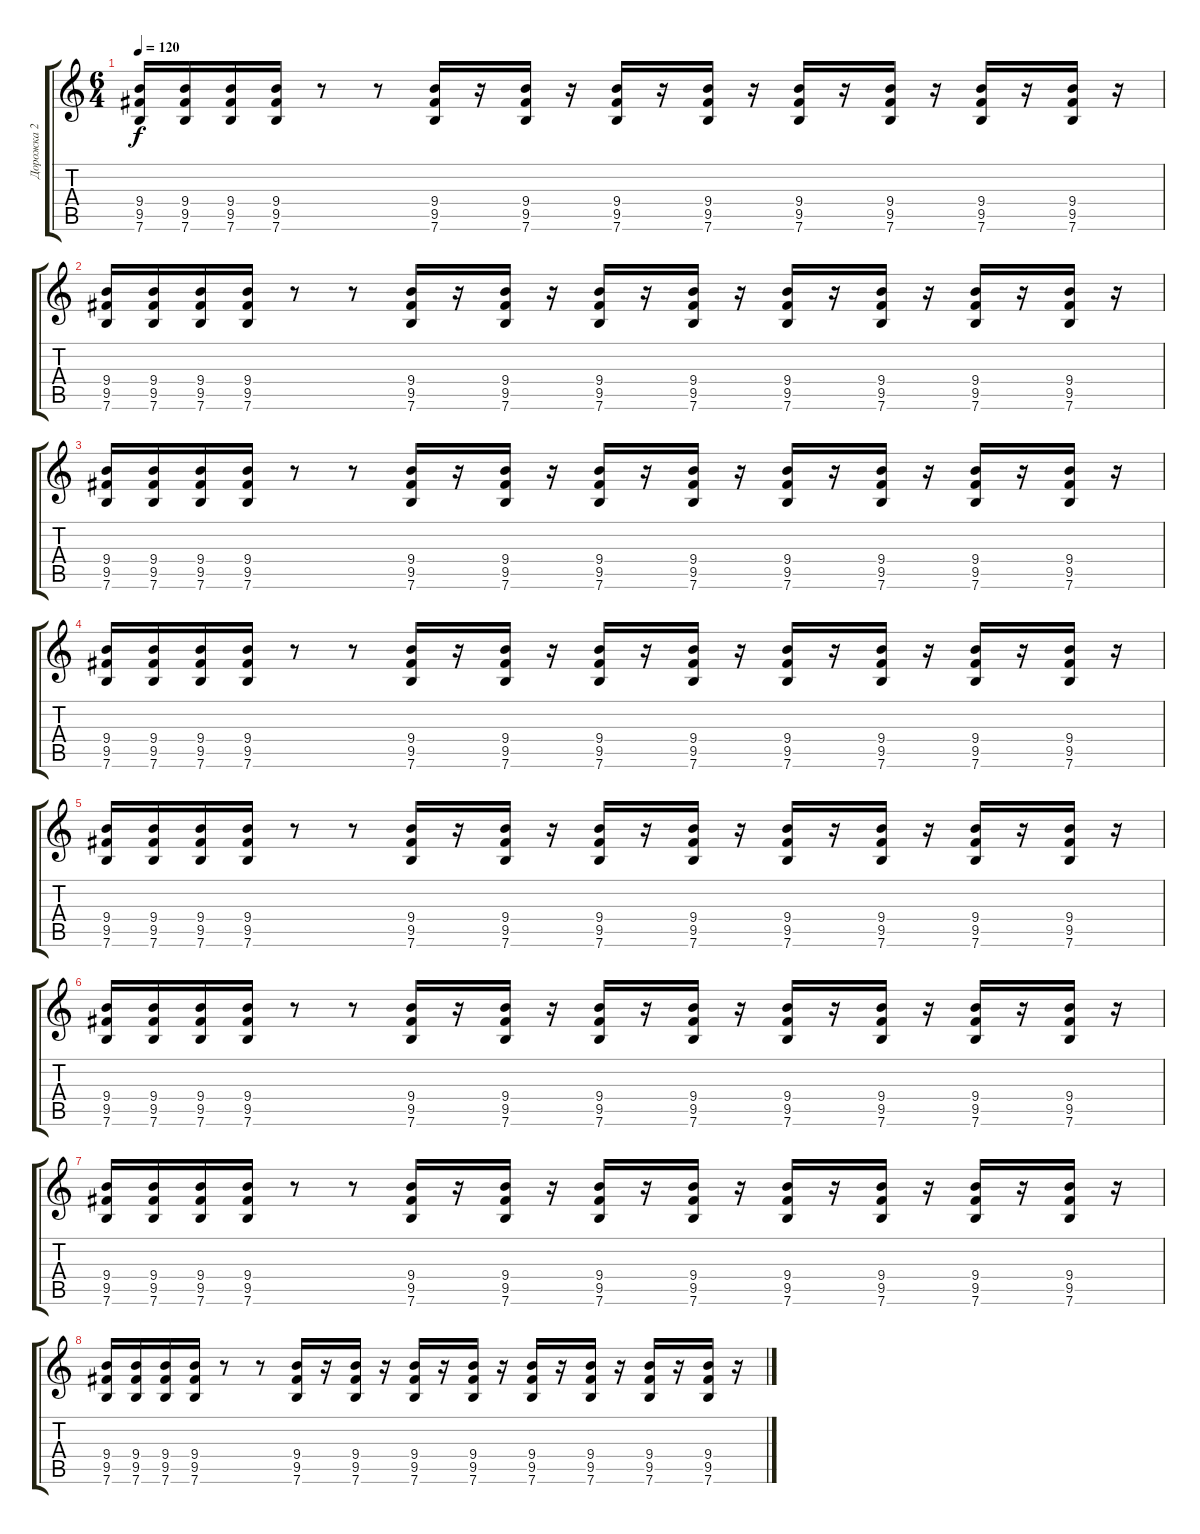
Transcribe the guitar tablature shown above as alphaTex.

\track ("Дорожка 2" "Дорожка 2") {instrument overdrivenguitar}
\staff {score tabs}
\tuning (E4 B3 G3 D3 A2 E2) {hide}
\ts (6 4)
\tempo 120
\clef g2
\ks c
(9.4 9.5 7.6).16{dy f} (9.4 9.5 7.6).16 (9.4 9.5 7.6).16 (9.4 9.5 7.6).16 r.8 r.8 (9.4 9.5 7.6).16 r.16 (9.4 9.5 7.6).16 r.16 (9.4 9.5 7.6).16 r.16 (9.4 9.5 7.6).16 r.16 (9.4 9.5 7.6).16 r.16 (9.4 9.5 7.6).16 r.16 (9.4 9.5 7.6).16 r.16 (9.4 9.5 7.6).16 r.16 |
(9.4 9.5 7.6).16 (9.4 9.5 7.6).16 (9.4 9.5 7.6).16 (9.4 9.5 7.6).16 r.8 r.8 (9.4 9.5 7.6).16 r.16 (9.4 9.5 7.6).16 r.16 (9.4 9.5 7.6).16 r.16 (9.4 9.5 7.6).16 r.16 (9.4 9.5 7.6).16 r.16 (9.4 9.5 7.6).16 r.16 (9.4 9.5 7.6).16 r.16 (9.4 9.5 7.6).16 r.16 |
(9.4 9.5 7.6).16 (9.4 9.5 7.6).16 (9.4 9.5 7.6).16 (9.4 9.5 7.6).16 r.8 r.8 (9.4 9.5 7.6).16 r.16 (9.4 9.5 7.6).16 r.16 (9.4 9.5 7.6).16 r.16 (9.4 9.5 7.6).16 r.16 (9.4 9.5 7.6).16 r.16 (9.4 9.5 7.6).16 r.16 (9.4 9.5 7.6).16 r.16 (9.4 9.5 7.6).16 r.16 |
(9.4 9.5 7.6).16 (9.4 9.5 7.6).16 (9.4 9.5 7.6).16 (9.4 9.5 7.6).16 r.8 r.8 (9.4 9.5 7.6).16 r.16 (9.4 9.5 7.6).16 r.16 (9.4 9.5 7.6).16 r.16 (9.4 9.5 7.6).16 r.16 (9.4 9.5 7.6).16 r.16 (9.4 9.5 7.6).16 r.16 (9.4 9.5 7.6).16 r.16 (9.4 9.5 7.6).16 r.16 |
(9.4 9.5 7.6).16 (9.4 9.5 7.6).16 (9.4 9.5 7.6).16 (9.4 9.5 7.6).16 r.8 r.8 (9.4 9.5 7.6).16 r.16 (9.4 9.5 7.6).16 r.16 (9.4 9.5 7.6).16 r.16 (9.4 9.5 7.6).16 r.16 (9.4 9.5 7.6).16 r.16 (9.4 9.5 7.6).16 r.16 (9.4 9.5 7.6).16 r.16 (9.4 9.5 7.6).16 r.16 |
(9.4 9.5 7.6).16 (9.4 9.5 7.6).16 (9.4 9.5 7.6).16 (9.4 9.5 7.6).16 r.8 r.8 (9.4 9.5 7.6).16 r.16 (9.4 9.5 7.6).16 r.16 (9.4 9.5 7.6).16 r.16 (9.4 9.5 7.6).16 r.16 (9.4 9.5 7.6).16 r.16 (9.4 9.5 7.6).16 r.16 (9.4 9.5 7.6).16 r.16 (9.4 9.5 7.6).16 r.16 |
(9.4 9.5 7.6).16 (9.4 9.5 7.6).16 (9.4 9.5 7.6).16 (9.4 9.5 7.6).16 r.8 r.8 (9.4 9.5 7.6).16 r.16 (9.4 9.5 7.6).16 r.16 (9.4 9.5 7.6).16 r.16 (9.4 9.5 7.6).16 r.16 (9.4 9.5 7.6).16 r.16 (9.4 9.5 7.6).16 r.16 (9.4 9.5 7.6).16 r.16 (9.4 9.5 7.6).16 r.16 |
(9.4 9.5 7.6).16 (9.4 9.5 7.6).16 (9.4 9.5 7.6).16 (9.4 9.5 7.6).16 r.8 r.8 (9.4 9.5 7.6).16 r.16 (9.4 9.5 7.6).16 r.16 (9.4 9.5 7.6).16 r.16 (9.4 9.5 7.6).16 r.16 (9.4 9.5 7.6).16 r.16 (9.4 9.5 7.6).16 r.16 (9.4 9.5 7.6).16 r.16 (9.4 9.5 7.6).16 r.16
